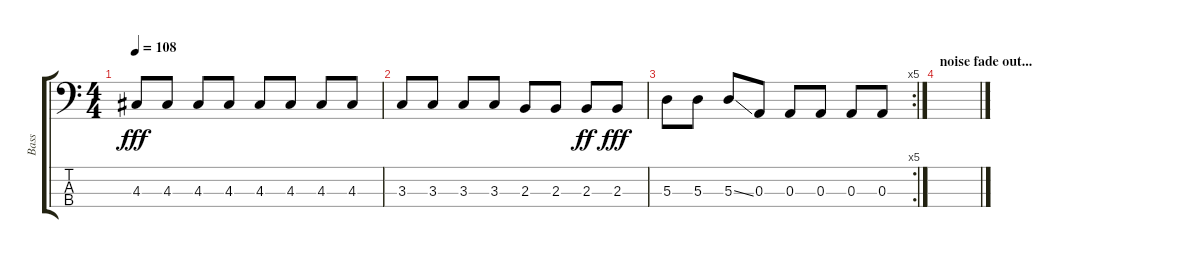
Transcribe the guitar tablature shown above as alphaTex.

\track ("Bass" "Bass") {instrument electricbasspick}
\staff {score tabs}
\tuning (G2 D2 A1 E1) {hide}
\ts (4 4)
\tempo 108
\clef f4
\ks c
4.3.8{dy fff} 4.3.8 4.3.8 4.3.8 4.3.8 4.3.8 4.3.8 4.3.8 |
3.3.8 3.3.8 3.3.8 3.3.8 2.3.8 2.3.8 2.3.8{dy ff} 2.3.8{dy fff} |
\rc 5
5.3.8 5.3.8 5.3{ss}.8 0.3.8 0.3.8 0.3.8 0.3.8 0.3.8 |
\section ("" "noise fade out...")
